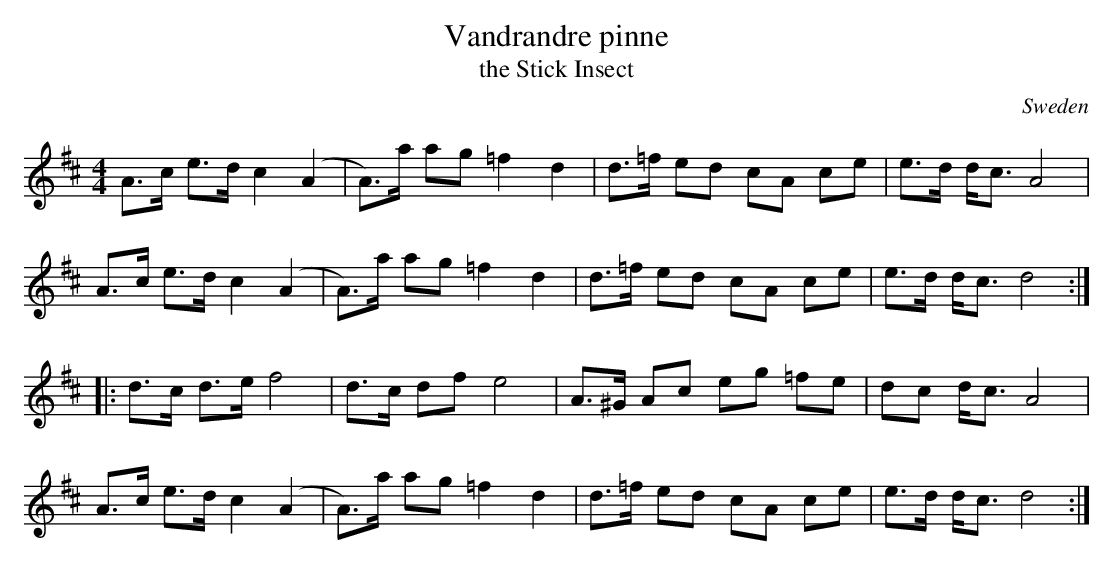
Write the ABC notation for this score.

X:1
T:Vandrandre pinne
T:the Stick Insect
L:1/8
M:4/4
O:Sweden
K:D major
A>c e>d c2 (A2 | A>)a ag =f2 d2 | d>=f ed cA ce  | e>d d<c A4 |
A>c e>d c2 (A2 | A>)a ag =f2 d2 | d>=f ed cA ce  | e>d d<cd4 ::
d>c d>e f4     | d>c df e4      | A>^G Ac eg =fe | dc d<c A4 |
A>c e>d c2 (A2 | A>)a ag =f2 d2 | d>=f ed cA ce  | e>d d<c d4 :|
